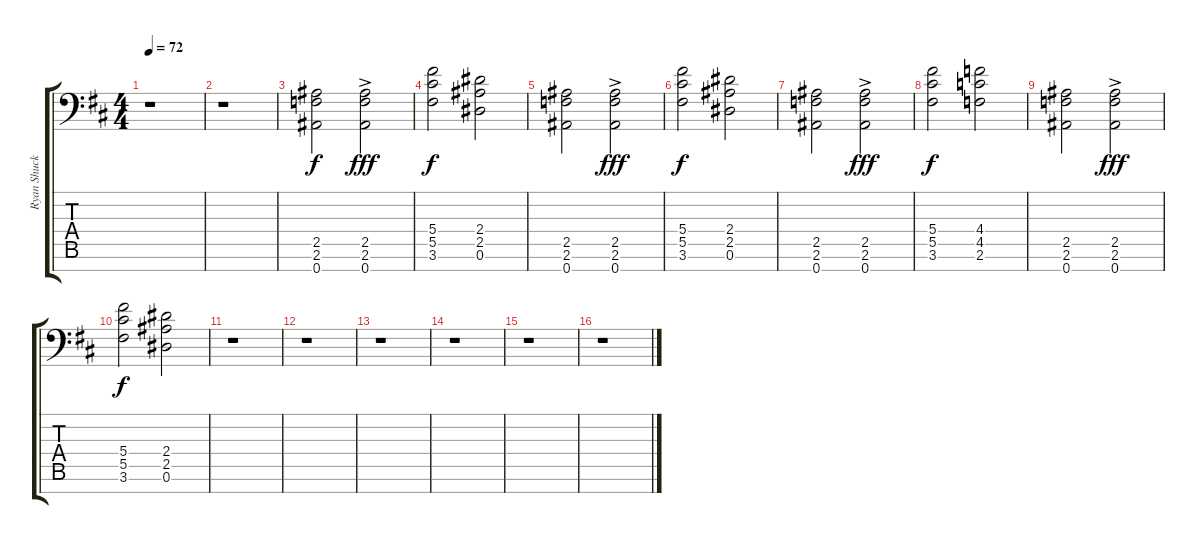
\track ("Ryan Shuck (7-String Double)" "Ryan Shuck") {instrument distortionguitar}
\staff {score tabs}
\tuning (Eb4 Bb3 Gb3 Db3 Ab2 Eb2 Bb1) {hide}
\ts (4 4)
\tempo 72
\clef f4
\ks d
r.1{dy f} |
r.1 |
(2.5 2.6 0.7).2 (2.5{ac} 2.6{ac} 0.7{ac}).2{dy fff} |
(5.4 5.5 3.6).2{dy f} (2.4 2.5 0.6).2 |
(2.5 2.6 0.7).2 (2.5{ac} 2.6{ac} 0.7{ac}).2{dy fff} |
(5.4 5.5 3.6).2{dy f} (2.4 2.5 0.6).2 |
(2.5 2.6 0.7).2 (2.5{ac} 2.6{ac} 0.7{ac}).2{dy fff} |
(5.4 5.5 3.6).2{dy f} (4.4 4.5 2.6).2 |
(2.5 2.6 0.7).2 (2.5{ac} 2.6{ac} 0.7{ac}).2{dy fff} |
(5.4 5.5 3.6).2{dy f} (2.4 2.5 0.6).2 |
r.1 |
r.1 |
r.1 |
r.1 |
r.1 |
r.1
